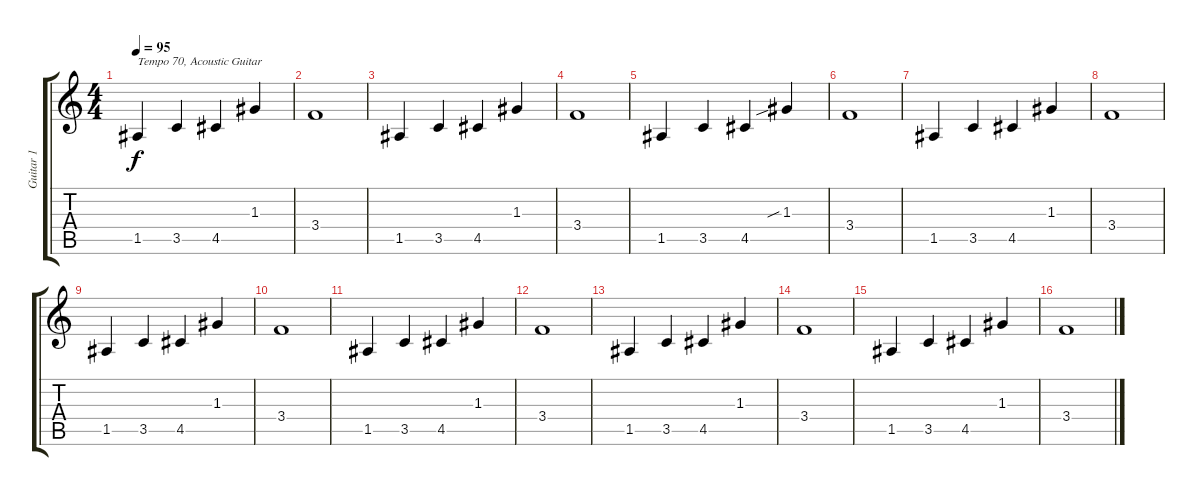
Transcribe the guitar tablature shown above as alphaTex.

\track ("Guitar 1" "Guitar 1") {instrument distortionguitar}
\staff {score tabs}
\tuning (E4 B3 G3 D3 A2 E2) {hide}
\ts (4 4)
\tempo 95
\tempo 70
\tempo 95
\clef g2
\ks c
1.5.4{txt "Tempo 70, Acoustic Guitar" dy f instrument acousticguitarsteel} 3.5.4 4.5.4 1.3.4 |
3.4.1 |
1.5.4 3.5.4 4.5.4 1.3.4 |
3.4.1 |
1.5.4 3.5.4 4.5.4 1.3{sib}.4 |
3.4.1 |
1.5.4 3.5.4 4.5.4 1.3.4 |
3.4.1 |
1.5.4 3.5.4 4.5.4 1.3.4 |
3.4.1 |
1.5.4 3.5.4 4.5.4 1.3.4 |
3.4.1 |
1.5.4 3.5.4 4.5.4 1.3.4 |
3.4.1 |
1.5.4 3.5.4 4.5.4 1.3.4 |
3.4.1
